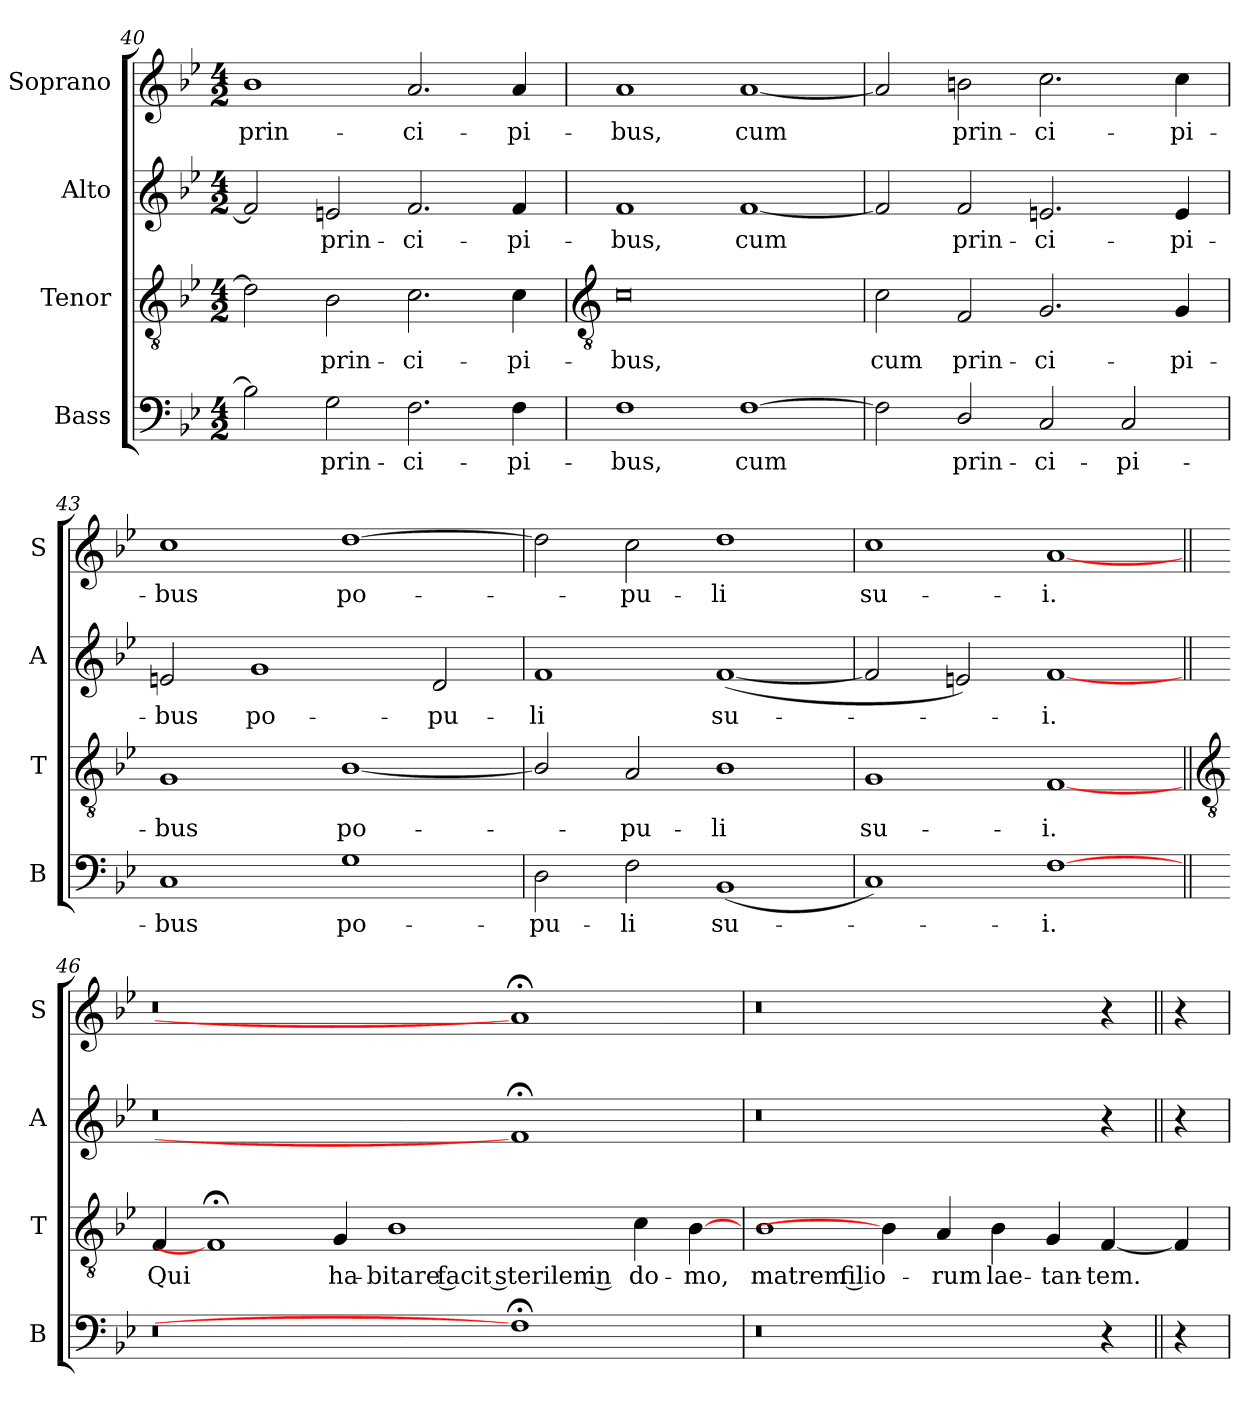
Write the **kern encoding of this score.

**kern	**text	**kern	**text	**kern	**text	**kern	**text
*part4	*part4	*part3	*part3	*part2	*part2	*part1	*part1
*staff4	*staff4	*staff3	*staff3	*staff2	*staff2	*staff1	*staff1
*I"Bass	*	*I"Tenor	*	*I"Alto	*	*I"Soprano	*
*I'B	*	*I'T	*	*I'A	*	*I'S	*
*clefF4	*	*clefGv2	*	*clefG2	*	*clefG2	*
*k[b-e-]	*	*k[b-e-]	*	*k[b-e-]	*	*k[b-e-]	*
*B-:	*	*B-:	*	*B-:	*	*B-:	*
*M4/2	*	*M4/2	*	*M4/2	*	*M4/2	*
=40	=40	=40	=40	=40	=40	=40	=40
!	!	!	!	!	!	!	!LO:LY:b
2B-]	.	2d]	.	2f]	.	1b-	prin-
!	!LO:LY:b	!	!LO:LY:b	!	!LO:LY:b	!	!
2G	prin-	2B-	prin-	2en	prin-	.	.
!	!LO:LY:b	!	!LO:LY:b	!	!LO:LY:b	!	!LO:LY:b
2.F	-ci-	2.c	-ci-	2.f	-ci-	2.a	-ci-
!	!LO:LY:b	!	!LO:LY:b	!	!LO:LY:b	!	!LO:LY:b
4F	-pi-	4c	-pi-	4f	-pi-	4a	-pi-
!!LO:LB:g=z
=41	=41	=41	=41	=41	=41	=41	=41
*	*	*clefGv2	*	*	*	*	*
!	!LO:LY:b	!	!LO:LY:b	!	!LO:LY:b	!	!LO:LY:b
1F	-bus,	0c	-bus,	1f	-bus,	1a	-bus,
!	!LO:LY:b	!	!	!	!LO:LY:b	!	!LO:LY:b
[1F	cum	.	.	[1f	cum	[1a	cum
=42	=42	=42	=42	=42	=42	=42	=42
!	!	!	!LO:LY:b	!	!	!	!
2F]	.	2c	cum	2f]	.	2a]	.
!	!LO:LY:b	!	!LO:LY:b	!	!LO:LY:b	!	!LO:LY:b
2D/	prin-	2F	prin-	2f	prin-	2bn	prin-
!	!LO:LY:b	!	!LO:LY:b	!	!LO:LY:b	!	!LO:LY:b
2C	-ci-	2.G	-ci-	2.en	-ci-	2.cc	-ci-
!	!LO:LY:b	!	!	!	!	!	!
2C	-pi-	.	.	.	.	.	.
!	!	!	!LO:LY:b	!	!LO:LY:b	!	!LO:LY:b
.	.	4G	-pi-	4e	-pi-	4cc	-pi-
=43	=43	=43	=43	=43	=43	=43	=43
!	!LO:LY:b	!	!LO:LY:b	!	!LO:LY:b	!	!LO:LY:b
1C	-bus	1G	-bus	2en	-bus	1cc	-bus
!	!	!	!	!	!LO:LY:b	!	!
.	.	.	.	1g	po-	.	.
!	!LO:LY:b	!	!LO:LY:b	!	!	!	!LO:LY:b
1G	po-	[1B-/	po-	.	.	[1dd	po-
!	!	!	!	!	!LO:LY:b	!	!
.	.	.	.	2d	-pu-	.	.
=44	=44	=44	=44	=44	=44	=44	=44
!	!LO:LY:b	!	!	!	!LO:LY:b	!	!
2D	-pu-	2B-/]	.	1f	-li	2dd]	.
!	!LO:LY:b	!	!LO:LY:b	!	!	!	!LO:LY:b
2F	-li	2A	pu-	.	.	2cc	pu-
!	!LO:LY:b	!	!LO:LY:b	!	!LO:LY:b	!	!LO:LY:b
(<1BB-	su-	1B-	-li	(<[1f	su-	1dd	-li
=45	=45	=45	=45	=45	=45	=45	=45
!	!	!	!LO:LY:b	!	!	!	!LO:LY:b
1C)	.	1G	su-	2f]	.	1cc	su-
.	.	.	.	2en)	.	.	.
!	!LO:LY:b	!	!LO:LY:b	!	!LO:LY:b	!	!LO:LY:b
[1F	i.	[1F	-i.	[1f	i.	[1a	-i.
!!LO:LB:g=z
=46||	=46||	=46||	=46||	=46||	=46||	=46||	=46||
*	*	*clefGv2	*	*	*	*	*
!	!	!	!LO:LY:b	!	!	!	!
0r	.	4F	Qui	0r	.	0r	.
.	.	1F;<]	.	.	.	.	.
!	!	!	!LO:LY:b	!	!	!	!
.	.	4G	ha-	.	.	.	.
!	!	!	!LO:LY:b	!	!	!	!
.	.	1B-	-bitare facit sterilem in	.	.	.	.
1F;<]	.	.	.	1f;<]	.	1a;<]	.
!	!	!	!LO:LY:b	!	!	!	!
.	.	4c	do-	.	.	.	.
!	!	!	!LO:LY:b	!	!	!	!
.	.	[4B-	-mo,	.	.	.	.
=47	=47	=47	=47	=47	=47	=47	=47
!	!	!	!LO:LY:b	!	!	!	!
0r	.	1B-	matrem filio-	0r	.	0r	.
.	.	4B-]	.	.	.	.	.
!	!	!	!LO:LY:b	!	!	!	!
.	.	4A	-rum	.	.	.	.
!	!	!	!LO:LY:b	!	!	!	!
.	.	4B-	lae-	.	.	.	.
!	!	!	!LO:LY:b	!	!	!	!
.	.	4G	-tan-	.	.	.	.
!	!	!	!LO:LY:b	!	!	!	!
4r	.	[4F	-tem.	4r	.	4r	.
=48||	=48||	=48-	=48||	=48||	=48||	=48||	=48||
4r	.	4F]	.	4r	.	4r	.
=	=	=	=	=	=	=	=
*-	*-	*-	*-	*-	*-	*-	*-
